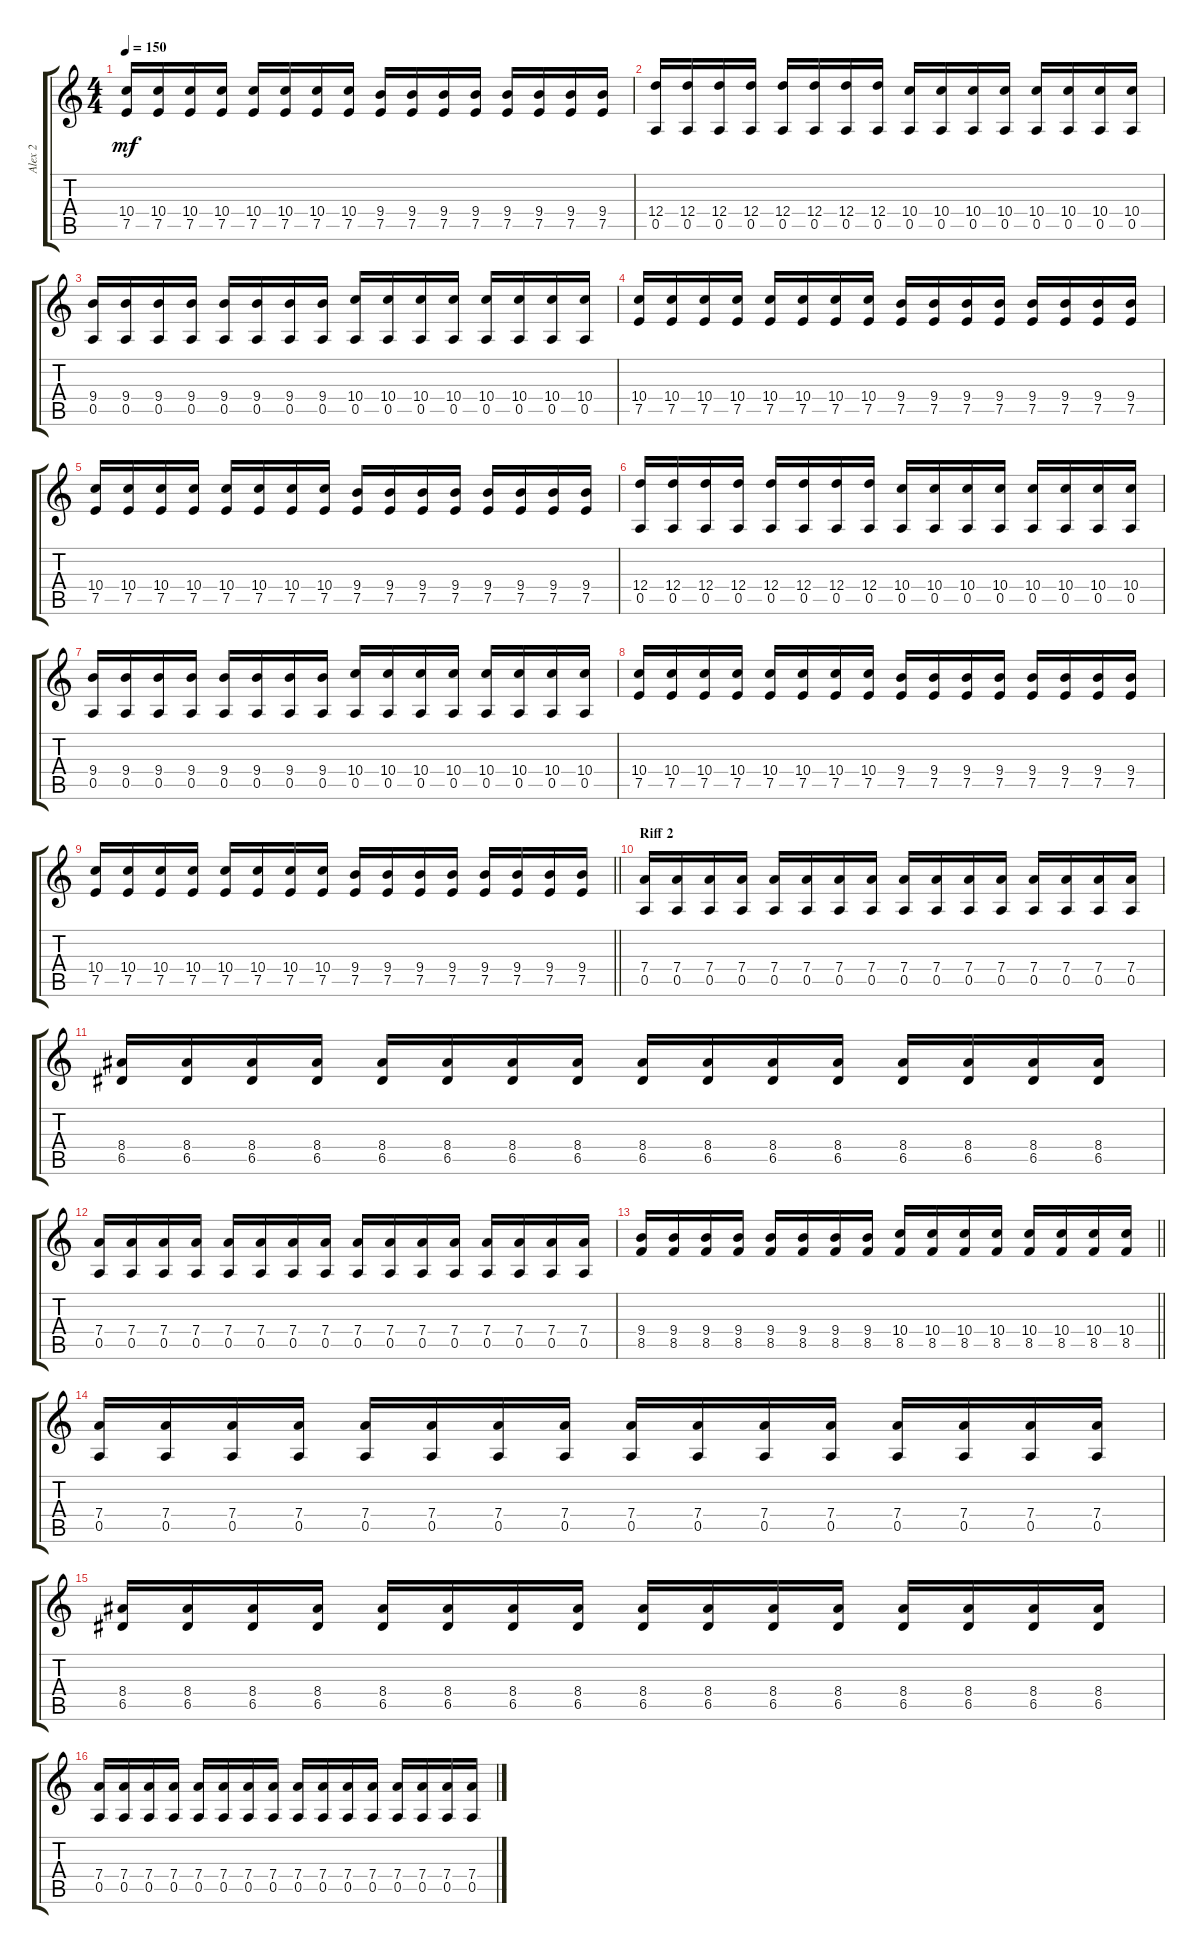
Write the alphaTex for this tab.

\track ("Alex 2" "Alex 2") {instrument overdrivenguitar}
\staff {score tabs}
\tuning (E4 B3 G3 D3 A2 E2) {hide}
\ts (4 4)
\tempo 150
\clef g2
\ks c
(10.4 7.5).16{dy mf} (10.4 7.5).16 (10.4 7.5).16 (10.4 7.5).16 (10.4 7.5).16 (10.4 7.5).16 (10.4 7.5).16 (10.4 7.5).16 (9.4 7.5).16 (9.4 7.5).16 (9.4 7.5).16 (9.4 7.5).16 (9.4 7.5).16 (9.4 7.5).16 (9.4 7.5).16 (9.4 7.5).16 |
(12.4 0.5).16 (12.4 0.5).16 (12.4 0.5).16 (12.4 0.5).16 (12.4 0.5).16 (12.4 0.5).16 (12.4 0.5).16 (12.4 0.5).16 (10.4 0.5).16 (10.4 0.5).16 (10.4 0.5).16 (10.4 0.5).16 (10.4 0.5).16 (10.4 0.5).16 (10.4 0.5).16 (10.4 0.5).16 |
(9.4 0.5).16 (9.4 0.5).16 (9.4 0.5).16 (9.4 0.5).16 (9.4 0.5).16 (9.4 0.5).16 (9.4 0.5).16 (9.4 0.5).16 (10.4 0.5).16 (10.4 0.5).16 (10.4 0.5).16 (10.4 0.5).16 (10.4 0.5).16 (10.4 0.5).16 (10.4 0.5).16 (10.4 0.5).16 |
(10.4 7.5).16 (10.4 7.5).16 (10.4 7.5).16 (10.4 7.5).16 (10.4 7.5).16 (10.4 7.5).16 (10.4 7.5).16 (10.4 7.5).16 (9.4 7.5).16 (9.4 7.5).16 (9.4 7.5).16 (9.4 7.5).16 (9.4 7.5).16 (9.4 7.5).16 (9.4 7.5).16 (9.4 7.5).16 |
(10.4 7.5).16 (10.4 7.5).16 (10.4 7.5).16 (10.4 7.5).16 (10.4 7.5).16 (10.4 7.5).16 (10.4 7.5).16 (10.4 7.5).16 (9.4 7.5).16 (9.4 7.5).16 (9.4 7.5).16 (9.4 7.5).16 (9.4 7.5).16 (9.4 7.5).16 (9.4 7.5).16 (9.4 7.5).16 |
(12.4 0.5).16 (12.4 0.5).16 (12.4 0.5).16 (12.4 0.5).16 (12.4 0.5).16 (12.4 0.5).16 (12.4 0.5).16 (12.4 0.5).16 (10.4 0.5).16 (10.4 0.5).16 (10.4 0.5).16 (10.4 0.5).16 (10.4 0.5).16 (10.4 0.5).16 (10.4 0.5).16 (10.4 0.5).16 |
(9.4 0.5).16 (9.4 0.5).16 (9.4 0.5).16 (9.4 0.5).16 (9.4 0.5).16 (9.4 0.5).16 (9.4 0.5).16 (9.4 0.5).16 (10.4 0.5).16 (10.4 0.5).16 (10.4 0.5).16 (10.4 0.5).16 (10.4 0.5).16 (10.4 0.5).16 (10.4 0.5).16 (10.4 0.5).16 |
(10.4 7.5).16 (10.4 7.5).16 (10.4 7.5).16 (10.4 7.5).16 (10.4 7.5).16 (10.4 7.5).16 (10.4 7.5).16 (10.4 7.5).16 (9.4 7.5).16 (9.4 7.5).16 (9.4 7.5).16 (9.4 7.5).16 (9.4 7.5).16 (9.4 7.5).16 (9.4 7.5).16 (9.4 7.5).16 |
\barLineRight lightlight
(10.4 7.5).16 (10.4 7.5).16 (10.4 7.5).16 (10.4 7.5).16 (10.4 7.5).16 (10.4 7.5).16 (10.4 7.5).16 (10.4 7.5).16 (9.4 7.5).16 (9.4 7.5).16 (9.4 7.5).16 (9.4 7.5).16 (9.4 7.5).16 (9.4 7.5).16 (9.4 7.5).16 (9.4 7.5).16 |
\section ("" "Riff 2")
(7.4 0.5).16 (7.4 0.5).16 (7.4 0.5).16 (7.4 0.5).16 (7.4 0.5).16 (7.4 0.5).16 (7.4 0.5).16 (7.4 0.5).16 (7.4 0.5).16 (7.4 0.5).16 (7.4 0.5).16 (7.4 0.5).16 (7.4 0.5).16 (7.4 0.5).16 (7.4 0.5).16 (7.4 0.5).16 |
(8.4 6.5).16 (8.4 6.5).16 (8.4 6.5).16 (8.4 6.5).16 (8.4 6.5).16 (8.4 6.5).16 (8.4 6.5).16 (8.4 6.5).16 (8.4 6.5).16 (8.4 6.5).16 (8.4 6.5).16 (8.4 6.5).16 (8.4 6.5).16 (8.4 6.5).16 (8.4 6.5).16 (8.4 6.5).16 |
(7.4 0.5).16 (7.4 0.5).16 (7.4 0.5).16 (7.4 0.5).16 (7.4 0.5).16 (7.4 0.5).16 (7.4 0.5).16 (7.4 0.5).16 (7.4 0.5).16 (7.4 0.5).16 (7.4 0.5).16 (7.4 0.5).16 (7.4 0.5).16 (7.4 0.5).16 (7.4 0.5).16 (7.4 0.5).16 |
\barLineRight lightlight
(9.4 8.5).16 (9.4 8.5).16 (9.4 8.5).16 (9.4 8.5).16 (9.4 8.5).16 (9.4 8.5).16 (9.4 8.5).16 (9.4 8.5).16 (10.4 8.5).16 (10.4 8.5).16 (10.4 8.5).16 (10.4 8.5).16 (10.4 8.5).16 (10.4 8.5).16 (10.4 8.5).16 (10.4 8.5).16 |
(7.4 0.5).16 (7.4 0.5).16 (7.4 0.5).16 (7.4 0.5).16 (7.4 0.5).16 (7.4 0.5).16 (7.4 0.5).16 (7.4 0.5).16 (7.4 0.5).16 (7.4 0.5).16 (7.4 0.5).16 (7.4 0.5).16 (7.4 0.5).16 (7.4 0.5).16 (7.4 0.5).16 (7.4 0.5).16 |
(8.4 6.5).16 (8.4 6.5).16 (8.4 6.5).16 (8.4 6.5).16 (8.4 6.5).16 (8.4 6.5).16 (8.4 6.5).16 (8.4 6.5).16 (8.4 6.5).16 (8.4 6.5).16 (8.4 6.5).16 (8.4 6.5).16 (8.4 6.5).16 (8.4 6.5).16 (8.4 6.5).16 (8.4 6.5).16 |
(7.4 0.5).16 (7.4 0.5).16 (7.4 0.5).16 (7.4 0.5).16 (7.4 0.5).16 (7.4 0.5).16 (7.4 0.5).16 (7.4 0.5).16 (7.4 0.5).16 (7.4 0.5).16 (7.4 0.5).16 (7.4 0.5).16 (7.4 0.5).16 (7.4 0.5).16 (7.4 0.5).16 (7.4 0.5).16
